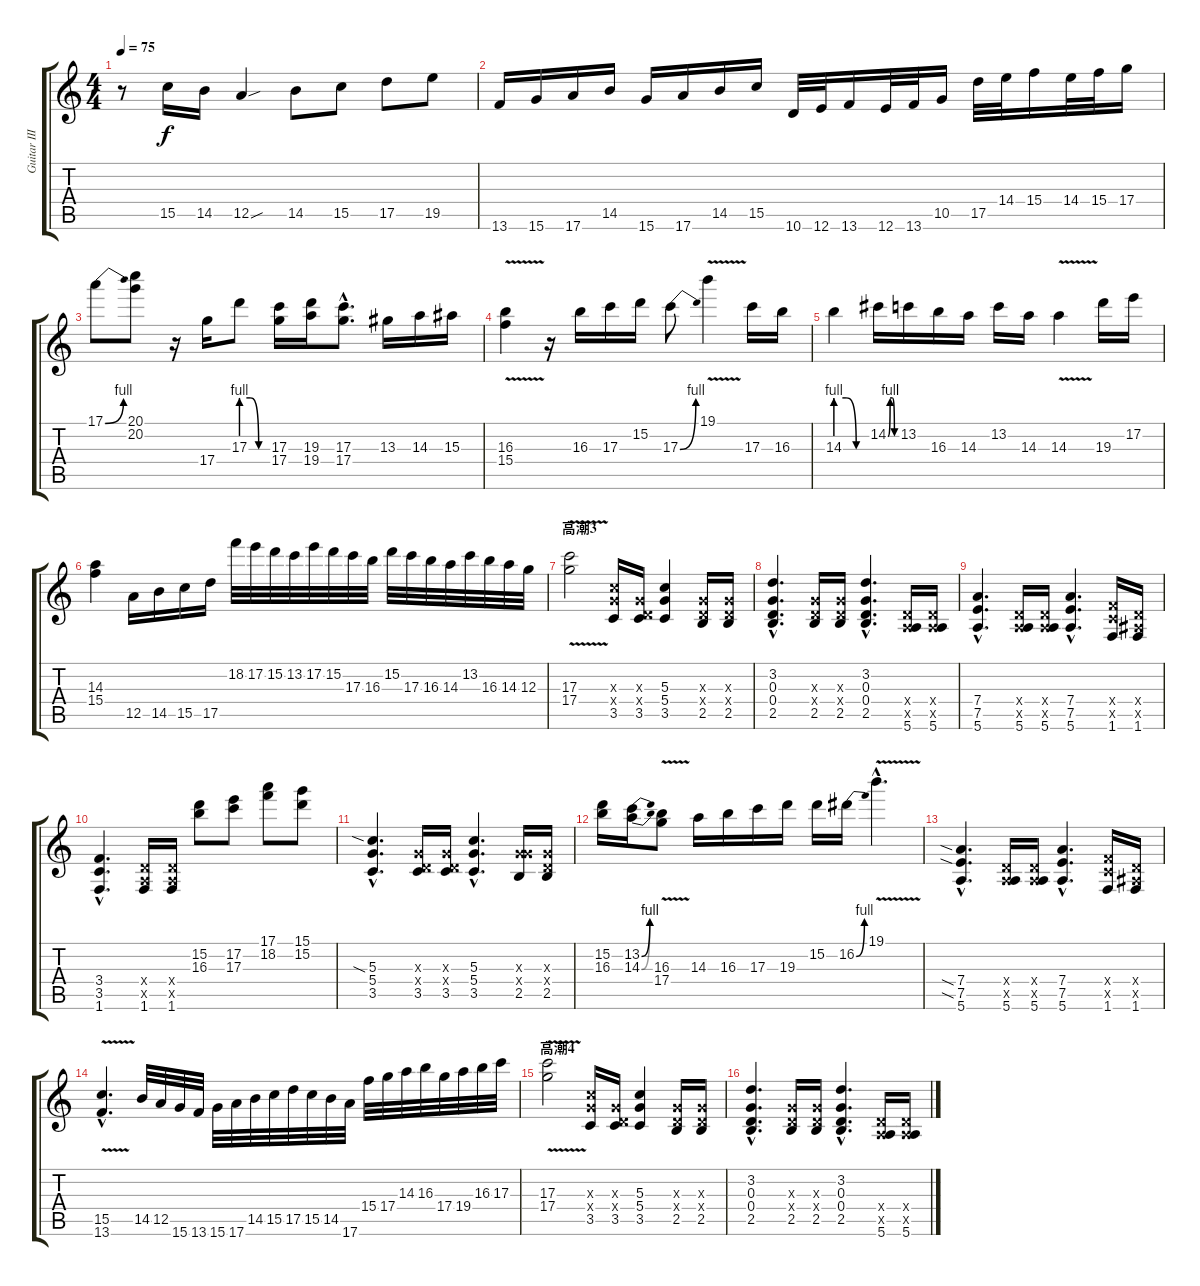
\track ("Guitar III" "Guitar III") {instrument overdrivenguitar}
\staff {score tabs}
\tuning (E4 B3 G3 D3 A2 E2) {hide}
\ts (4 4)
\tempo 75
\clef g2
\ks c
r.8{dy f} 15.5.16 14.5.16 12.5{sou}.4 14.5.8 15.5.8 17.5.8 19.5.8 |
13.6.16 15.6.16 17.6.16 14.5.16 15.6.16 17.6.16 14.5.16 15.5.16 10.6.32 12.6.32 13.6.16 12.6.32 13.6.32 10.5.16 17.5.32 14.4.32 15.4.16 14.4.32 15.4.32 17.4.16 |
17.1{be (bend 0 0 60 4)}.8 (20.1 20.2).8 r.16 17.4.16 17.3{be (custom 0 4 20 4 40 0 60 0)}.8 (17.3 17.4).16 (19.3 19.4).16 (17.3{hac} 17.4{hac}).8{d} 13.3.16 14.3.16 15.3.16 |
(16.3{v} 15.4{v}).4 r.16 16.3.16 17.3.16 15.2.16 17.3{be (bend 0 0 60 4)}.8 19.1{v}.4 17.3.16 16.3.16 |
14.3{be (custom 0 4 20 4 40 0 60 0)}.4 14.2{be (custom 0 0 15 4 30 4 45 0 60 0)}.16 13.2.16 16.3.16 14.3.16 13.2.16 14.3.16 14.3{v}.4 19.3.16 17.2.16 |
(14.3 15.4).4 12.5.16 14.5.16 15.5.16 17.5.16 18.2.32 17.2.32 15.2.32 13.2.32 17.2.32 15.2.32 17.3.32 16.3.32 15.2.32 17.3.32 16.3.32 14.3.32 13.2.32 16.3.32 14.3.32 12.3.32 |
\section ("" "高潮3")
(17.3{v} 17.4).2{volume 8 balance 11} (5.3{x} 5.4{x} 3.5).16 (0.3{x} 0.4{x} 3.5).16 (5.3 5.4 3.5).4 (0.3{x} 0.4{x} 2.5).16 (0.3{x} 0.4{x} 2.5).16 |
(3.2{hac} 0.3{hac} 0.4{hac} 2.5{hac}).4{d} (0.3{x} 0.4{x} 2.5).16 (0.3{x} 0.4{x} 2.5).16 (3.2{hac} 0.3{hac} 0.4{hac} 2.5{hac}).4{d} (0.4{x} 0.5{x} 5.6).16 (0.4{x} 0.5{x} 5.6).16 |
(7.4{hac} 7.5{hac} 5.6{hac}).4{d} (0.4{x} 0.5{x} 5.6).16 (0.4{x} 0.5{x} 5.6).16 (7.4{hac} 7.5{hac} 5.6{hac}).4{d} (3.4{x} 3.5{x} 1.6).16 (0.4{x} 1.5{x} 1.6).16 |
(3.4{hac} 3.5{hac} 1.6{hac}).4{d} (0.4{x} 0.5{x} 1.6).16 (0.4{x} 0.5{x} 1.6).16 (15.2 16.3).8 (17.2 17.3).8 (17.1 18.2).8 (15.1 15.2).8 |
(5.3{sia hac} 5.4{hac} 3.5{hac}).4{d} (0.3{x} 0.4{x} 3.5).16 (0.3{x} 0.4{x} 3.5).16 (5.3{hac} 5.4{hac} 3.5{hac}).4{d} (0.3{x} 5.4{x} 2.5).16 (0.3{x} 0.4{x} 2.5).16 |
(15.2 16.3).16 (13.2{be (bend 0 0 60 4)} 14.3{be (bend 0 0 60 4)}).16 (16.3{v} 17.4).8 14.3.16 16.3.16 17.3.16 19.3.16 15.2.16 16.2{be (bend 0 0 60 4)}.16 19.1{v hac}.4{d} |
(7.4{sia hac} 7.5{sia hac} 5.6{hac}).4{d} (0.4{x} 0.5{x} 5.6).16 (0.4{x} 0.5{x} 5.6).16 (7.4{hac} 7.5{hac} 5.6{hac}).4{d} (3.4{x} 3.5{x} 1.6).16 (0.4{x} 1.5{x} 1.6).16 |
(15.5{v hac} 13.6{hac}).4{d} 14.5.32 12.5.32 15.6.32 13.6.32 15.6.32 17.6.32 14.5.32 15.5.32 17.5.32 15.5.32 14.5.32 17.6.32 15.4.32 17.4.32 14.3.32 16.3.32 17.4.32 19.4.32 16.3.32 17.3.32 |
\section ("" "高潮4")
(17.3{v} 17.4).2{volume 8 balance 11} (5.3{x} 5.4{x} 3.5).16 (0.3{x} 0.4{x} 3.5).16 (5.3 5.4 3.5).4 (0.3{x} 0.4{x} 2.5).16 (0.3{x} 0.4{x} 2.5).16 |
(3.2{hac} 0.3{hac} 0.4{hac} 2.5{hac}).4{d} (0.3{x} 0.4{x} 2.5).16 (0.3{x} 0.4{x} 2.5).16 (3.2{hac} 0.3{hac} 0.4{hac} 2.5{hac}).4{d} (0.4{x} 0.5{x} 5.6).16 (0.4{x} 0.5{x} 5.6).16
